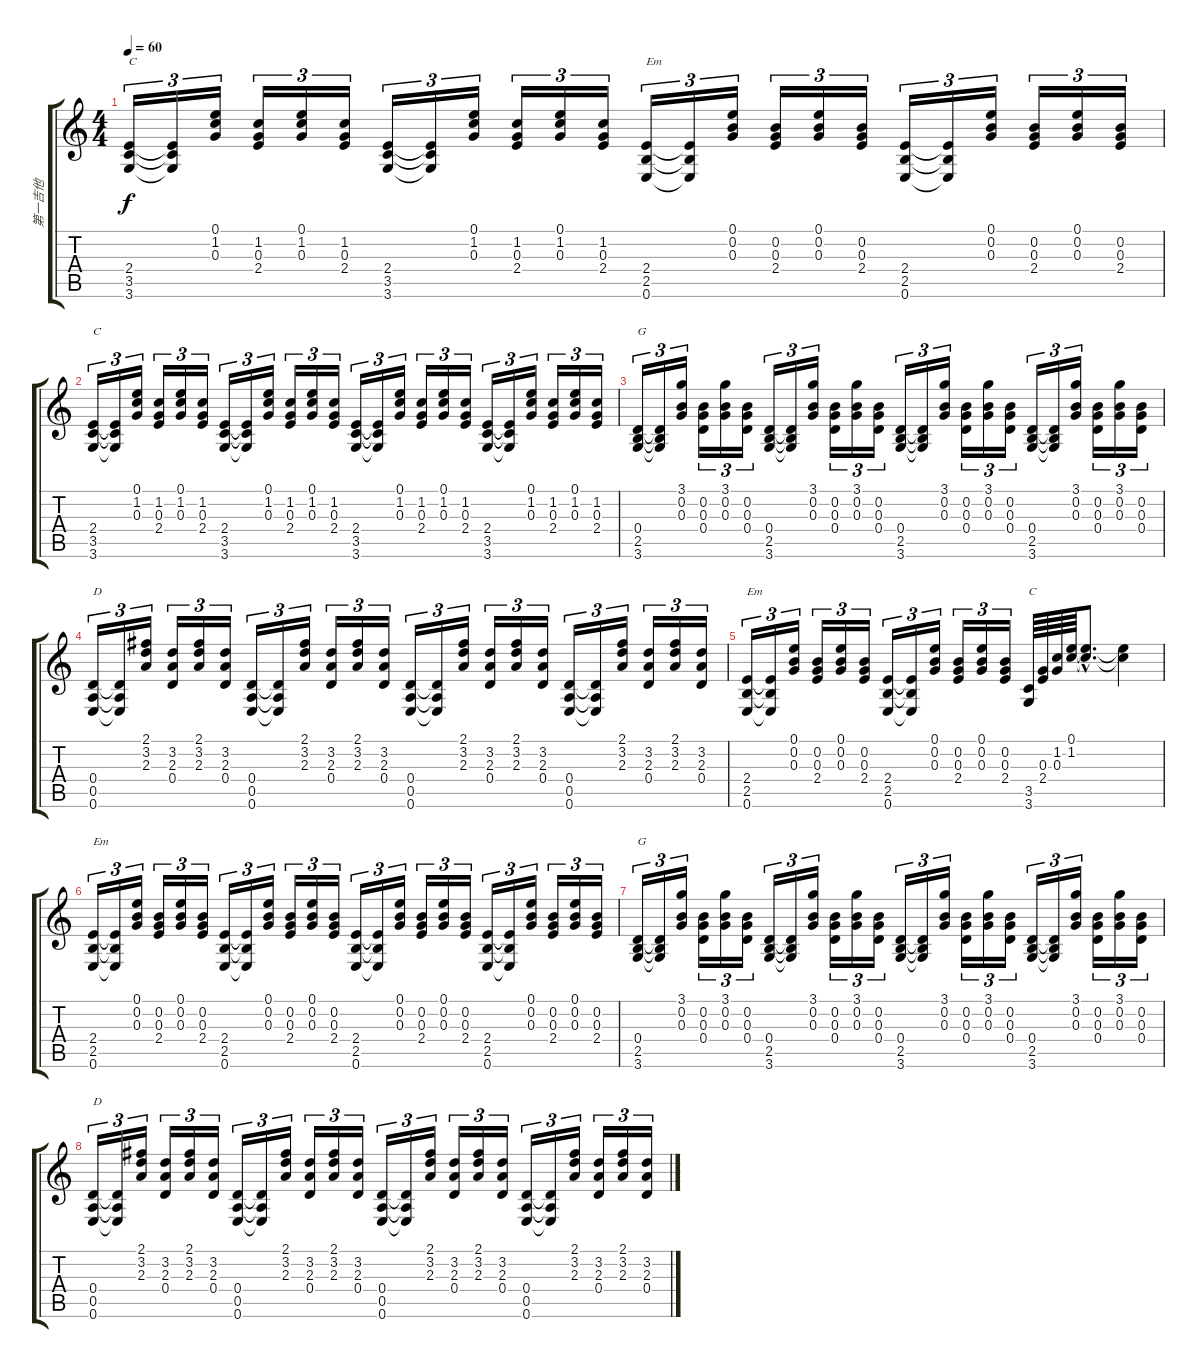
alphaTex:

\track ("第一吉他" "第一吉他") {instrument acousticguitarsteel}
\staff {score tabs}
\tuning (E4 B3 G3 D3 A2 E2) {hide}
\ts (4 4)
\tempo 60
\clef g2
\ks c
(2.4 3.5 3.6).16{tu (3 2) txt "C" dy f} (2.4{t} 3.5{t} 3.6{t}).16{tu (3 2)} (0.1 1.2 0.3).16{tu (3 2)} (1.2 0.3 2.4).16{tu (3 2)} (0.1 1.2 0.3).16{tu (3 2)} (1.2 0.3 2.4).16{tu (3 2)} (2.4 3.5 3.6).16{tu (3 2)} (2.4{t} 3.5{t} 3.6{t}).16{tu (3 2)} (0.1 1.2 0.3).16{tu (3 2)} (1.2 0.3 2.4).16{tu (3 2)} (0.1 1.2 0.3).16{tu (3 2)} (1.2 0.3 2.4).16{tu (3 2)} (2.4 2.5 0.6).16{tu (3 2) txt "Em"} (2.4{t} 2.5{t} 0.6{t}).16{tu (3 2)} (0.1 0.2 0.3).16{tu (3 2)} (0.2 0.3 2.4).16{tu (3 2)} (0.1 0.2 0.3).16{tu (3 2)} (0.2 0.3 2.4).16{tu (3 2)} (2.4 2.5 0.6).16{tu (3 2)} (2.4{t} 2.5{t} 0.6{t}).16{tu (3 2)} (0.1 0.2 0.3).16{tu (3 2)} (0.2 0.3 2.4).16{tu (3 2)} (0.1 0.2 0.3).16{tu (3 2)} (0.2 0.3 2.4).16{tu (3 2)} |
(2.4 3.5 3.6).16{tu (3 2) txt "C"} (2.4{t} 3.5{t} 3.6{t}).16{tu (3 2)} (0.1 1.2 0.3).16{tu (3 2)} (1.2 0.3 2.4).16{tu (3 2)} (0.1 1.2 0.3).16{tu (3 2)} (1.2 0.3 2.4).16{tu (3 2)} (2.4 3.5 3.6).16{tu (3 2)} (2.4{t} 3.5{t} 3.6{t}).16{tu (3 2)} (0.1 1.2 0.3).16{tu (3 2)} (1.2 0.3 2.4).16{tu (3 2)} (0.1 1.2 0.3).16{tu (3 2)} (1.2 0.3 2.4).16{tu (3 2)} (2.4 3.5 3.6).16{tu (3 2)} (2.4{t} 3.5{t} 3.6{t}).16{tu (3 2)} (0.1 1.2 0.3).16{tu (3 2)} (1.2 0.3 2.4).16{tu (3 2)} (0.1 1.2 0.3).16{tu (3 2)} (1.2 0.3 2.4).16{tu (3 2)} (2.4 3.5 3.6).16{tu (3 2)} (2.4{t} 3.5{t} 3.6{t}).16{tu (3 2)} (0.1 1.2 0.3).16{tu (3 2)} (1.2 0.3 2.4).16{tu (3 2)} (0.1 1.2 0.3).16{tu (3 2)} (1.2 0.3 2.4).16{tu (3 2)} |
(0.4 2.5 3.6).16{tu (3 2) txt "G"} (0.4{t} 2.5{t} 3.6{t}).16{tu (3 2)} (3.1 0.2 0.3).16{tu (3 2)} (0.2 0.3 0.4).16{tu (3 2)} (3.1 0.2 0.3).16{tu (3 2)} (0.2 0.3 0.4).16{tu (3 2)} (0.4 2.5 3.6).16{tu (3 2)} (0.4{t} 2.5{t} 3.6{t}).16{tu (3 2)} (3.1 0.2 0.3).16{tu (3 2)} (0.2 0.3 0.4).16{tu (3 2)} (3.1 0.2 0.3).16{tu (3 2)} (0.2 0.3 0.4).16{tu (3 2)} (0.4 2.5 3.6).16{tu (3 2)} (0.4{t} 2.5{t} 3.6{t}).16{tu (3 2)} (3.1 0.2 0.3).16{tu (3 2)} (0.2 0.3 0.4).16{tu (3 2)} (3.1 0.2 0.3).16{tu (3 2)} (0.2 0.3 0.4).16{tu (3 2)} (0.4 2.5 3.6).16{tu (3 2)} (0.4{t} 2.5{t} 3.6{t}).16{tu (3 2)} (3.1 0.2 0.3).16{tu (3 2)} (0.2 0.3 0.4).16{tu (3 2)} (3.1 0.2 0.3).16{tu (3 2)} (0.2 0.3 0.4).16{tu (3 2)} |
(0.4 0.5 0.6).16{tu (3 2) txt "D"} (0.4{t} 0.5{t} 0.6{t}).16{tu (3 2)} (2.1 3.2 2.3).16{tu (3 2)} (3.2 2.3 0.4).16{tu (3 2)} (2.1 3.2 2.3).16{tu (3 2)} (3.2 2.3 0.4).16{tu (3 2)} (0.4 0.5 0.6).16{tu (3 2)} (0.4{t} 0.5{t} 0.6{t}).16{tu (3 2)} (2.1 3.2 2.3).16{tu (3 2)} (3.2 2.3 0.4).16{tu (3 2)} (2.1 3.2 2.3).16{tu (3 2)} (3.2 2.3 0.4).16{tu (3 2)} (0.4 0.5 0.6).16{tu (3 2)} (0.4{t} 0.5{t} 0.6{t}).16{tu (3 2)} (2.1 3.2 2.3).16{tu (3 2)} (3.2 2.3 0.4).16{tu (3 2)} (2.1 3.2 2.3).16{tu (3 2)} (3.2 2.3 0.4).16{tu (3 2)} (0.4 0.5 0.6).16{tu (3 2)} (0.4{t} 0.5{t} 0.6{t}).16{tu (3 2)} (2.1 3.2 2.3).16{tu (3 2)} (3.2 2.3 0.4).16{tu (3 2)} (2.1 3.2 2.3).16{tu (3 2)} (3.2 2.3 0.4).16{tu (3 2)} |
(2.4 2.5 0.6).16{tu (3 2) txt "Em "} (2.4{t} 2.5{t} 0.6{t}).16{tu (3 2)} (0.1 0.2 0.3).16{tu (3 2)} (0.2 0.3 2.4).16{tu (3 2)} (0.1 0.2 0.3).16{tu (3 2)} (0.2 0.3 2.4).16{tu (3 2)} (2.4 2.5 0.6).16{tu (3 2)} (2.4{t} 2.5{t} 0.6{t}).16{tu (3 2)} (0.1 0.2 0.3).16{tu (3 2)} (0.2 0.3 2.4).16{tu (3 2)} (0.1 0.2 0.3).16{tu (3 2)} (0.2 0.3 2.4).16{tu (3 2)} (3.5 3.6).64{txt "C"} (0.3 2.4).64 (1.2 0.3).64 (0.1 1.2).64 (0.1{hac t} 1.2{hac t}).8{d} (0.1{t} 1.2{t}).4 |
(2.4 2.5 0.6).16{tu (3 2) txt "Em"} (2.4{t} 2.5{t} 0.6{t}).16{tu (3 2)} (0.1 0.2 0.3).16{tu (3 2)} (0.2 0.3 2.4).16{tu (3 2)} (0.1 0.2 0.3).16{tu (3 2)} (0.2 0.3 2.4).16{tu (3 2)} (2.4 2.5 0.6).16{tu (3 2)} (2.4{t} 2.5{t} 0.6{t}).16{tu (3 2)} (0.1 0.2 0.3).16{tu (3 2)} (0.2 0.3 2.4).16{tu (3 2)} (0.1 0.2 0.3).16{tu (3 2)} (0.2 0.3 2.4).16{tu (3 2)} (2.4 2.5 0.6).16{tu (3 2)} (2.4{t} 2.5{t} 0.6{t}).16{tu (3 2)} (0.1 0.2 0.3).16{tu (3 2)} (0.2 0.3 2.4).16{tu (3 2)} (0.1 0.2 0.3).16{tu (3 2)} (0.2 0.3 2.4).16{tu (3 2)} (2.4 2.5 0.6).16{tu (3 2)} (2.4{t} 2.5{t} 0.6{t}).16{tu (3 2)} (0.1 0.2 0.3).16{tu (3 2)} (0.2 0.3 2.4).16{tu (3 2)} (0.1 0.2 0.3).16{tu (3 2)} (0.2 0.3 2.4).16{tu (3 2)} |
(0.4 2.5 3.6).16{tu (3 2) txt "G"} (0.4{t} 2.5{t} 3.6{t}).16{tu (3 2)} (3.1 0.2 0.3).16{tu (3 2)} (0.2 0.3 0.4).16{tu (3 2)} (3.1 0.2 0.3).16{tu (3 2)} (0.2 0.3 0.4).16{tu (3 2)} (0.4 2.5 3.6).16{tu (3 2)} (0.4{t} 2.5{t} 3.6{t}).16{tu (3 2)} (3.1 0.2 0.3).16{tu (3 2)} (0.2 0.3 0.4).16{tu (3 2)} (3.1 0.2 0.3).16{tu (3 2)} (0.2 0.3 0.4).16{tu (3 2)} (0.4 2.5 3.6).16{tu (3 2)} (0.4{t} 2.5{t} 3.6{t}).16{tu (3 2)} (3.1 0.2 0.3).16{tu (3 2)} (0.2 0.3 0.4).16{tu (3 2)} (3.1 0.2 0.3).16{tu (3 2)} (0.2 0.3 0.4).16{tu (3 2)} (0.4 2.5 3.6).16{tu (3 2)} (0.4{t} 2.5{t} 3.6{t}).16{tu (3 2)} (3.1 0.2 0.3).16{tu (3 2)} (0.2 0.3 0.4).16{tu (3 2)} (3.1 0.2 0.3).16{tu (3 2)} (0.2 0.3 0.4).16{tu (3 2)} |
(0.4 0.5 0.6).16{tu (3 2) txt "D"} (0.4{t} 0.5{t} 0.6{t}).16{tu (3 2)} (2.1 3.2 2.3).16{tu (3 2)} (3.2 2.3 0.4).16{tu (3 2)} (2.1 3.2 2.3).16{tu (3 2)} (3.2 2.3 0.4).16{tu (3 2)} (0.4 0.5 0.6).16{tu (3 2)} (0.4{t} 0.5{t} 0.6{t}).16{tu (3 2)} (2.1 3.2 2.3).16{tu (3 2)} (3.2 2.3 0.4).16{tu (3 2)} (2.1 3.2 2.3).16{tu (3 2)} (3.2 2.3 0.4).16{tu (3 2)} (0.4 0.5 0.6).16{tu (3 2)} (0.4{t} 0.5{t} 0.6{t}).16{tu (3 2)} (2.1 3.2 2.3).16{tu (3 2)} (3.2 2.3 0.4).16{tu (3 2)} (2.1 3.2 2.3).16{tu (3 2)} (3.2 2.3 0.4).16{tu (3 2)} (0.4 0.5 0.6).16{tu (3 2)} (0.4{t} 0.5{t} 0.6{t}).16{tu (3 2)} (2.1 3.2 2.3).16{tu (3 2)} (3.2 2.3 0.4).16{tu (3 2)} (2.1 3.2 2.3).16{tu (3 2)} (3.2 2.3 0.4).16{tu (3 2)}
